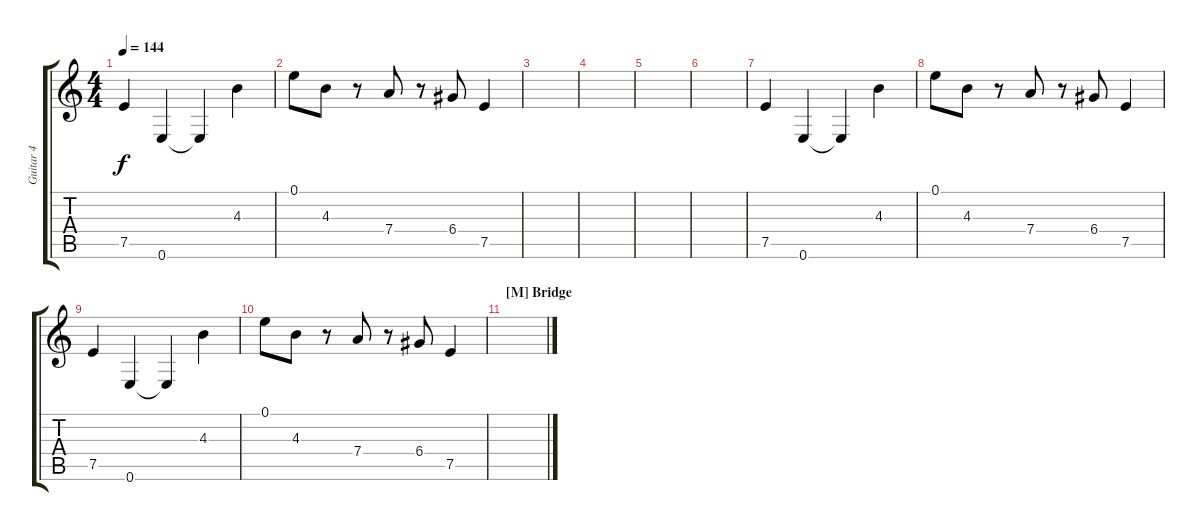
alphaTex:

\track ("Guitar 4" "Guitar 4") {instrument acousticguitarnylon}
\staff {score tabs}
\tuning (E4 B3 G3 D3 A2 E2) {hide}
\ts (4 4)
\tempo 144
\clef g2
\ks c
7.5.4{dy f} 0.6.4 0.6{t}.4 4.3.4 |
0.1.8 4.3.8 r.8 7.4.8 r.8 6.4.8 7.5.4 |
|
|
|
|
7.5.4 0.6.4 0.6{t}.4 4.3.4 |
0.1.8 4.3.8 r.8 7.4.8 r.8 6.4.8 7.5.4 |
7.5.4 0.6.4 0.6{t}.4 4.3.4 |
0.1.8 4.3.8 r.8 7.4.8 r.8 6.4.8 7.5.4 |
\section ("" "[M] Bridge")
